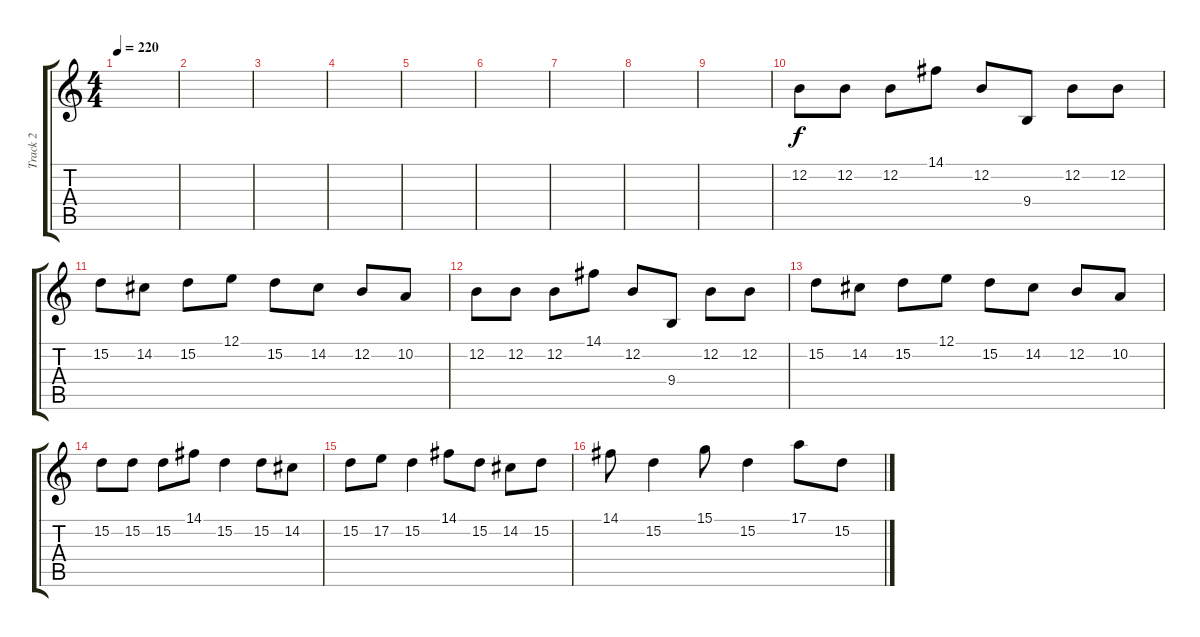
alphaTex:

\track ("Track 2" "Track 2") {instrument recorder}
\staff {score tabs}
\tuning (E4 B3 G3 D3 A2 E2) {hide}
\ts (4 4)
\tempo 220
\clef g2
\ks c
|
|
|
|
|
|
|
|
|
12.2.8 12.2.8 12.2.8 14.1.8 12.2.8 9.4.8 12.2.8 12.2.8 |
15.2.8 14.2.8 15.2.8 12.1.8 15.2.8 14.2.8 12.2.8 10.2.8 |
12.2.8 12.2.8 12.2.8 14.1.8 12.2.8 9.4.8 12.2.8 12.2.8 |
15.2.8 14.2.8 15.2.8 12.1.8 15.2.8 14.2.8 12.2.8 10.2.8 |
15.2.8 15.2.8 15.2.8 14.1.8 15.2.4 15.2.8 14.2.8 |
15.2.8 17.2.8 15.2.4 14.1.8 15.2.8 14.2.8 15.2.8 |
14.1.8 15.2.4 15.1.8 15.2.4 17.1.8 15.2.8
